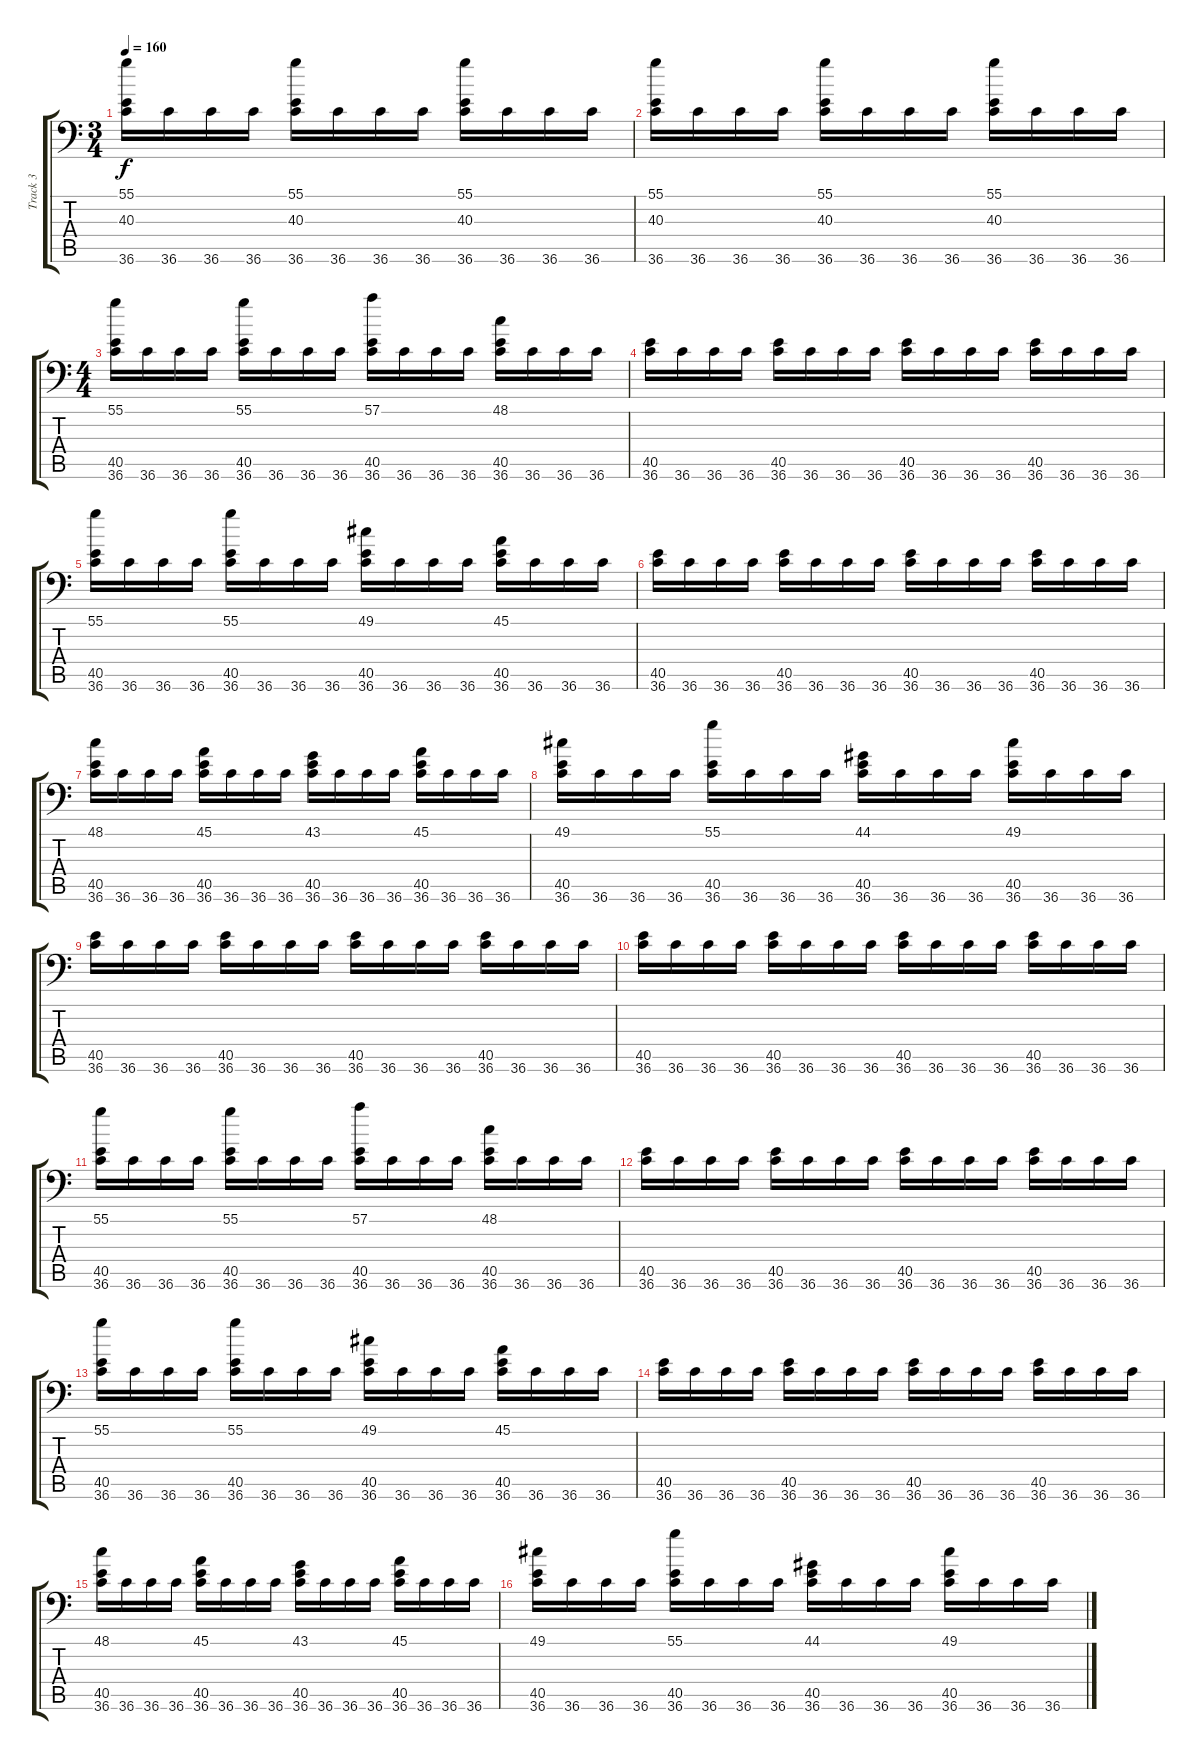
\track ("Track 3" "Track 3") {instrument acousticgrandpiano}
\staff {score tabs}
\tuning (C-1 C-1 C-1 C-1 C-1 C-1) {hide}
\ts (3 4)
\tempo 160
\clef f4
\ks c
(55.1 40.3 36.6).16{dy f} 36.6.16 36.6.16 36.6.16 (55.1 40.3 36.6).16 36.6.16 36.6.16 36.6.16 (55.1 40.3 36.6).16 36.6.16 36.6.16 36.6.16 |
(55.1 40.3 36.6).16 36.6.16 36.6.16 36.6.16 (55.1 40.3 36.6).16 36.6.16 36.6.16 36.6.16 (55.1 40.3 36.6).16 36.6.16 36.6.16 36.6.16 |
\ts (4 4)
(55.1 40.5 36.6).16 36.6.16 36.6.16 36.6.16 (55.1 40.5 36.6).16 36.6.16 36.6.16 36.6.16 (57.1 40.5 36.6).16 36.6.16 36.6.16 36.6.16 (48.1 40.5 36.6).16 36.6.16 36.6.16 36.6.16 |
(40.5 36.6).16 36.6.16 36.6.16 36.6.16 (40.5 36.6).16 36.6.16 36.6.16 36.6.16 (40.5 36.6).16 36.6.16 36.6.16 36.6.16 (40.5 36.6).16 36.6.16 36.6.16 36.6.16 |
(55.1 40.5 36.6).16 36.6.16 36.6.16 36.6.16 (55.1 40.5 36.6).16 36.6.16 36.6.16 36.6.16 (49.1 40.5 36.6).16 36.6.16 36.6.16 36.6.16 (45.1 40.5 36.6).16 36.6.16 36.6.16 36.6.16 |
(40.5 36.6).16 36.6.16 36.6.16 36.6.16 (40.5 36.6).16 36.6.16 36.6.16 36.6.16 (40.5 36.6).16 36.6.16 36.6.16 36.6.16 (40.5 36.6).16 36.6.16 36.6.16 36.6.16 |
(48.1 40.5 36.6).16 36.6.16 36.6.16 36.6.16 (45.1 40.5 36.6).16 36.6.16 36.6.16 36.6.16 (43.1 40.5 36.6).16 36.6.16 36.6.16 36.6.16 (45.1 40.5 36.6).16 36.6.16 36.6.16 36.6.16 |
(49.1 40.5 36.6).16 36.6.16 36.6.16 36.6.16 (55.1 40.5 36.6).16 36.6.16 36.6.16 36.6.16 (44.1 40.5 36.6).16 36.6.16 36.6.16 36.6.16 (49.1 40.5 36.6).16 36.6.16 36.6.16 36.6.16 |
(40.5 36.6).16 36.6.16 36.6.16 36.6.16 (40.5 36.6).16 36.6.16 36.6.16 36.6.16 (40.5 36.6).16 36.6.16 36.6.16 36.6.16 (40.5 36.6).16 36.6.16 36.6.16 36.6.16 |
(40.5 36.6).16 36.6.16 36.6.16 36.6.16 (40.5 36.6).16 36.6.16 36.6.16 36.6.16 (40.5 36.6).16 36.6.16 36.6.16 36.6.16 (40.5 36.6).16 36.6.16 36.6.16 36.6.16 |
(55.1 40.5 36.6).16 36.6.16 36.6.16 36.6.16 (55.1 40.5 36.6).16 36.6.16 36.6.16 36.6.16 (57.1 40.5 36.6).16 36.6.16 36.6.16 36.6.16 (48.1 40.5 36.6).16 36.6.16 36.6.16 36.6.16 |
(40.5 36.6).16 36.6.16 36.6.16 36.6.16 (40.5 36.6).16 36.6.16 36.6.16 36.6.16 (40.5 36.6).16 36.6.16 36.6.16 36.6.16 (40.5 36.6).16 36.6.16 36.6.16 36.6.16 |
(55.1 40.5 36.6).16 36.6.16 36.6.16 36.6.16 (55.1 40.5 36.6).16 36.6.16 36.6.16 36.6.16 (49.1 40.5 36.6).16 36.6.16 36.6.16 36.6.16 (45.1 40.5 36.6).16 36.6.16 36.6.16 36.6.16 |
(40.5 36.6).16 36.6.16 36.6.16 36.6.16 (40.5 36.6).16 36.6.16 36.6.16 36.6.16 (40.5 36.6).16 36.6.16 36.6.16 36.6.16 (40.5 36.6).16 36.6.16 36.6.16 36.6.16 |
(48.1 40.5 36.6).16 36.6.16 36.6.16 36.6.16 (45.1 40.5 36.6).16 36.6.16 36.6.16 36.6.16 (43.1 40.5 36.6).16 36.6.16 36.6.16 36.6.16 (45.1 40.5 36.6).16 36.6.16 36.6.16 36.6.16 |
(49.1 40.5 36.6).16 36.6.16 36.6.16 36.6.16 (55.1 40.5 36.6).16 36.6.16 36.6.16 36.6.16 (44.1 40.5 36.6).16 36.6.16 36.6.16 36.6.16 (49.1 40.5 36.6).16 36.6.16 36.6.16 36.6.16
